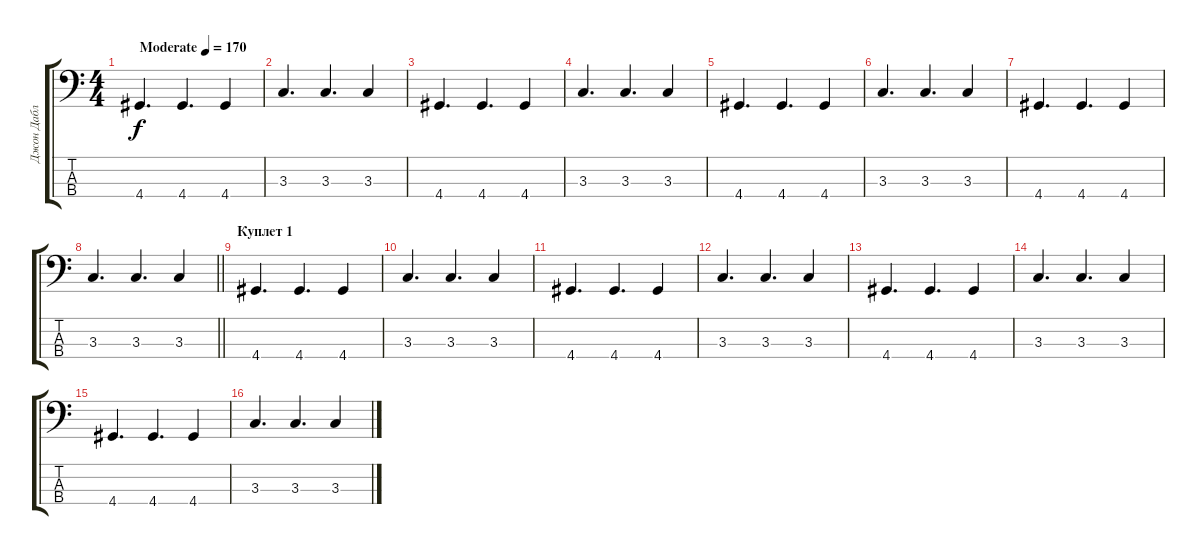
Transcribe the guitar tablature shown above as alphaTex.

\track ("Джон Дабл" "Джон Дабл") {instrument electricbassfinger}
\staff {score tabs}
\tuning (G2 D2 A1 E1) {hide}
\ts (4 4)
\tempo (170 "Moderate")
\clef f4
\ks c
4.4.4{d dy f instrument electricbassfinger} 4.4.4{d} 4.4.4 |
3.3.4{d} 3.3.4{d} 3.3.4 |
4.4.4{d} 4.4.4{d} 4.4.4 |
3.3.4{d} 3.3.4{d} 3.3.4 |
4.4.4{d} 4.4.4{d} 4.4.4 |
3.3.4{d} 3.3.4{d} 3.3.4 |
4.4.4{d} 4.4.4{d} 4.4.4 |
\barLineRight lightlight
3.3.4{d} 3.3.4{d} 3.3.4 |
\section ("" "Куплет 1")
4.4.4{d} 4.4.4{d} 4.4.4 |
3.3.4{d} 3.3.4{d} 3.3.4 |
4.4.4{d} 4.4.4{d} 4.4.4 |
3.3.4{d} 3.3.4{d} 3.3.4 |
4.4.4{d} 4.4.4{d} 4.4.4 |
3.3.4{d} 3.3.4{d} 3.3.4 |
4.4.4{d} 4.4.4{d} 4.4.4 |
3.3.4{d} 3.3.4{d} 3.3.4
